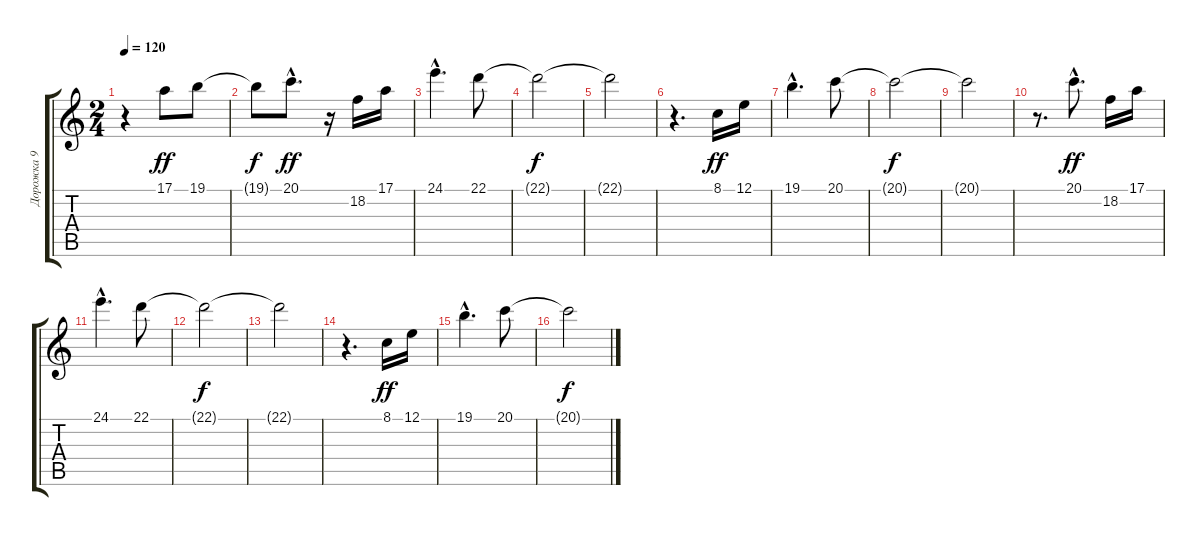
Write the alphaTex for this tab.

\track ("Дорожка 9" "Дорожка 9") {instrument drawbarorgan}
\staff {score tabs}
\tuning (E4 B3 G3 D3 A2 D2) {hide}
\ts (2 4)
\tempo 120
\clef g2
\ks c
r.4{dy ff} 17.1.8 19.1.8 |
19.1{t}.8{dy f} 20.1{hac}.8{d dy ff} r.16 18.2.16 17.1.16 |
24.1{hac}.4{d} 22.1.8 |
22.1{t}.2{dy f} |
22.1{t}.2 |
r.4{d} 8.1.16{dy ff} 12.1.16 |
19.1{hac}.4{d} 20.1.8 |
20.1{t}.2{dy f} |
20.1{t}.2 |
r.8{d} 20.1{hac}.8{d dy ff} 18.2.16 17.1.16 |
24.1{hac}.4{d} 22.1.8 |
22.1{t}.2{dy f} |
22.1{t}.2 |
r.4{d} 8.1.16{dy ff} 12.1.16 |
19.1{hac}.4{d} 20.1.8 |
20.1{t}.2{dy f}
